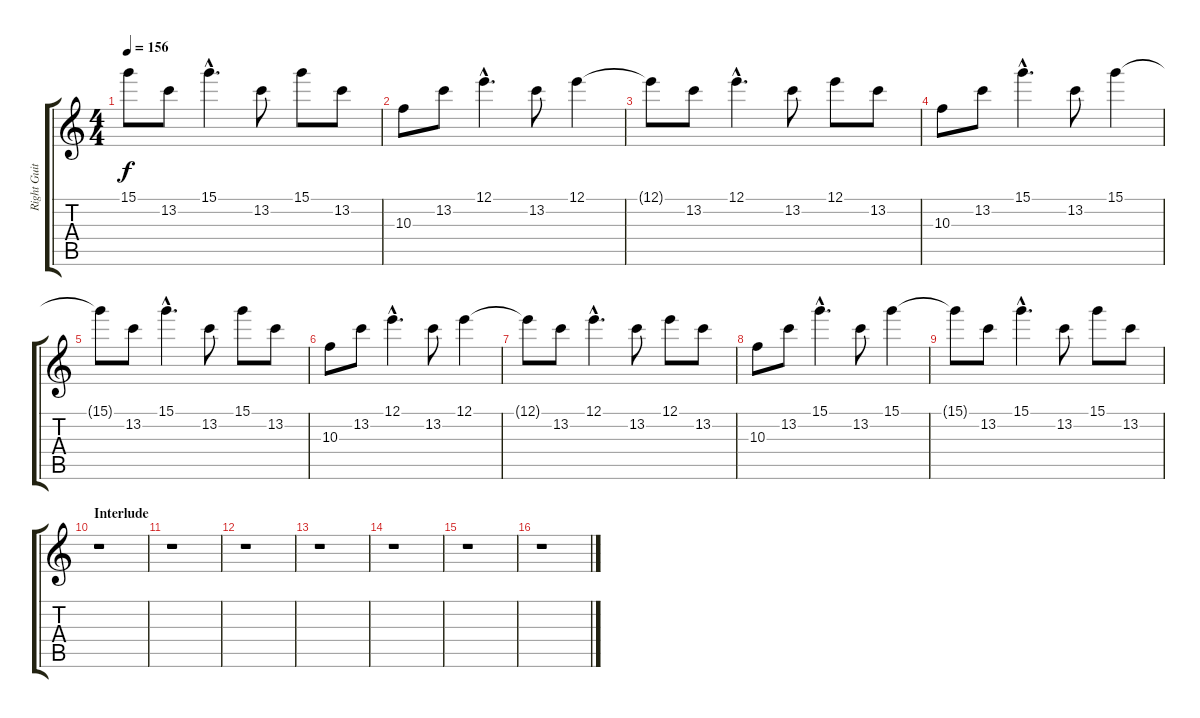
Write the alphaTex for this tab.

\track ("Right Guitar (lead)" "Right Guit") {instrument distortionguitar}
\staff {score tabs}
\tuning (E4 B3 G3 D3 A2 D2) {hide}
\ts (4 4)
\tempo 156
\clef g2
\ks c
15.1{t}.8{dy f} 13.2.8 15.1{hac}.4{d} 13.2.8 15.1.8 13.2.8 |
10.3.8 13.2.8 12.1{hac}.4{d} 13.2.8 12.1.4 |
12.1{t}.8 13.2.8 12.1{hac}.4{d} 13.2.8 12.1.8 13.2.8 |
10.3.8 13.2.8 15.1{hac}.4{d} 13.2.8 15.1.4 |
15.1{t}.8 13.2.8 15.1{hac}.4{d} 13.2.8 15.1.8 13.2.8 |
10.3.8 13.2.8 12.1{hac}.4{d} 13.2.8 12.1.4 |
12.1{t}.8 13.2.8 12.1{hac}.4{d} 13.2.8 12.1.8 13.2.8 |
10.3.8 13.2.8 15.1{hac}.4{d} 13.2.8 15.1.4 |
15.1{t}.8 13.2.8 15.1{hac}.4{d} 13.2.8 15.1.8 13.2.8 |
\section ("" "Interlude")
r.1 |
r.1 |
r.1 |
r.1 |
r.1 |
r.1 |
r.1
